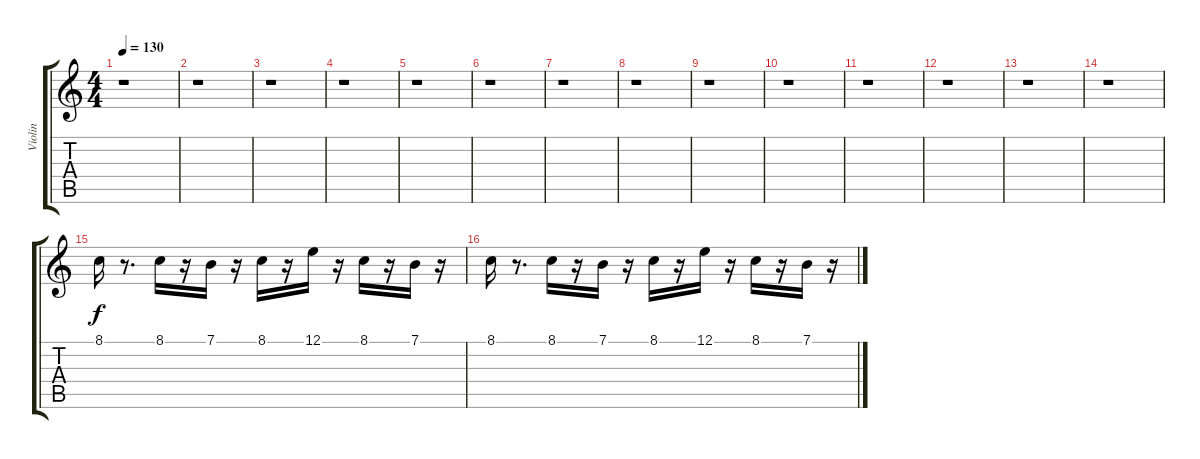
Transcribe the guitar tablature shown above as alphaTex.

\track ("Violin" "Violin") {instrument violin}
\staff {score tabs}
\tuning (E4 B3 G3 D3 A2 E2) {hide}
\ts (4 4)
\tempo 130
\clef g2
\ks c
r.1{dy f instrument violin} |
r.1 |
r.1 |
r.1 |
r.1 |
r.1 |
r.1 |
r.1 |
r.1 |
r.1 |
r.1 |
r.1 |
r.1 |
r.1 |
8.1.16 r.8{d} 8.1.16 r.16 7.1.16 r.16 8.1.16 r.16 12.1.16 r.16 8.1.16 r.16 7.1.16 r.16 |
8.1.16 r.8{d} 8.1.16 r.16 7.1.16 r.16 8.1.16 r.16 12.1.16 r.16 8.1.16 r.16 7.1.16 r.16
